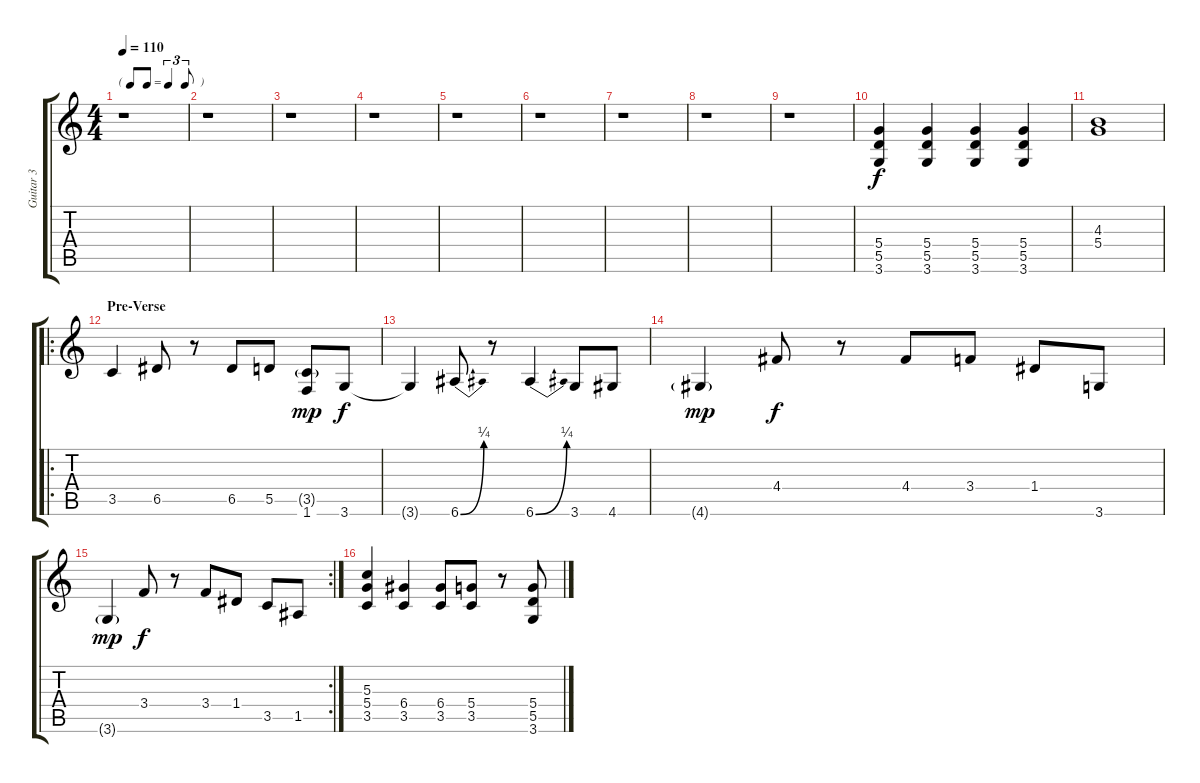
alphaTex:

\track ("Guitar 3" "Guitar 3") {instrument distortionguitar}
\staff {score tabs}
\tuning (E4 B3 G3 D3 A2 E2) {hide}
\ts (4 4)
\tf triplet8th
\tempo 110
\clef g2
\ks c
r.1{dy f instrument distortionguitar} |
r.1 |
r.1 |
r.1 |
r.1 |
r.1 |
r.1 |
r.1 |
r.1 |
(5.4 5.5 3.6).4 (5.4 5.5 3.6).4 (5.4 5.5 3.6).4 (5.4 5.5 3.6).4 |
(4.3 5.4).1 |
\ro
\section ("" "Pre-Verse")
3.5.4 6.5.8 r.8 6.5.8 5.5.8 (3.5{g} 1.6).8{dy mp} 3.6.8{dy f} |
3.6{t}.4 6.6{be (bend 0 0 60 1)}.8 r.8 6.6{be (bend 0 0 60 1)}.4 3.6.8 4.6.8 |
4.6{g}.4{dy mp} 4.4.8{dy f} r.8 4.4.8 3.4.8 1.4.8 3.6.8 |
\rc 2
3.6{g}.4{dy mp} 3.4.8{dy f} r.8 3.4.8 1.4.8 3.5.8 1.5.8 |
(5.3 5.4 3.5).4 (6.4 3.5).4 (6.4 3.5).8 (5.4 3.5).8 r.8 (5.4 5.5 3.6).8
